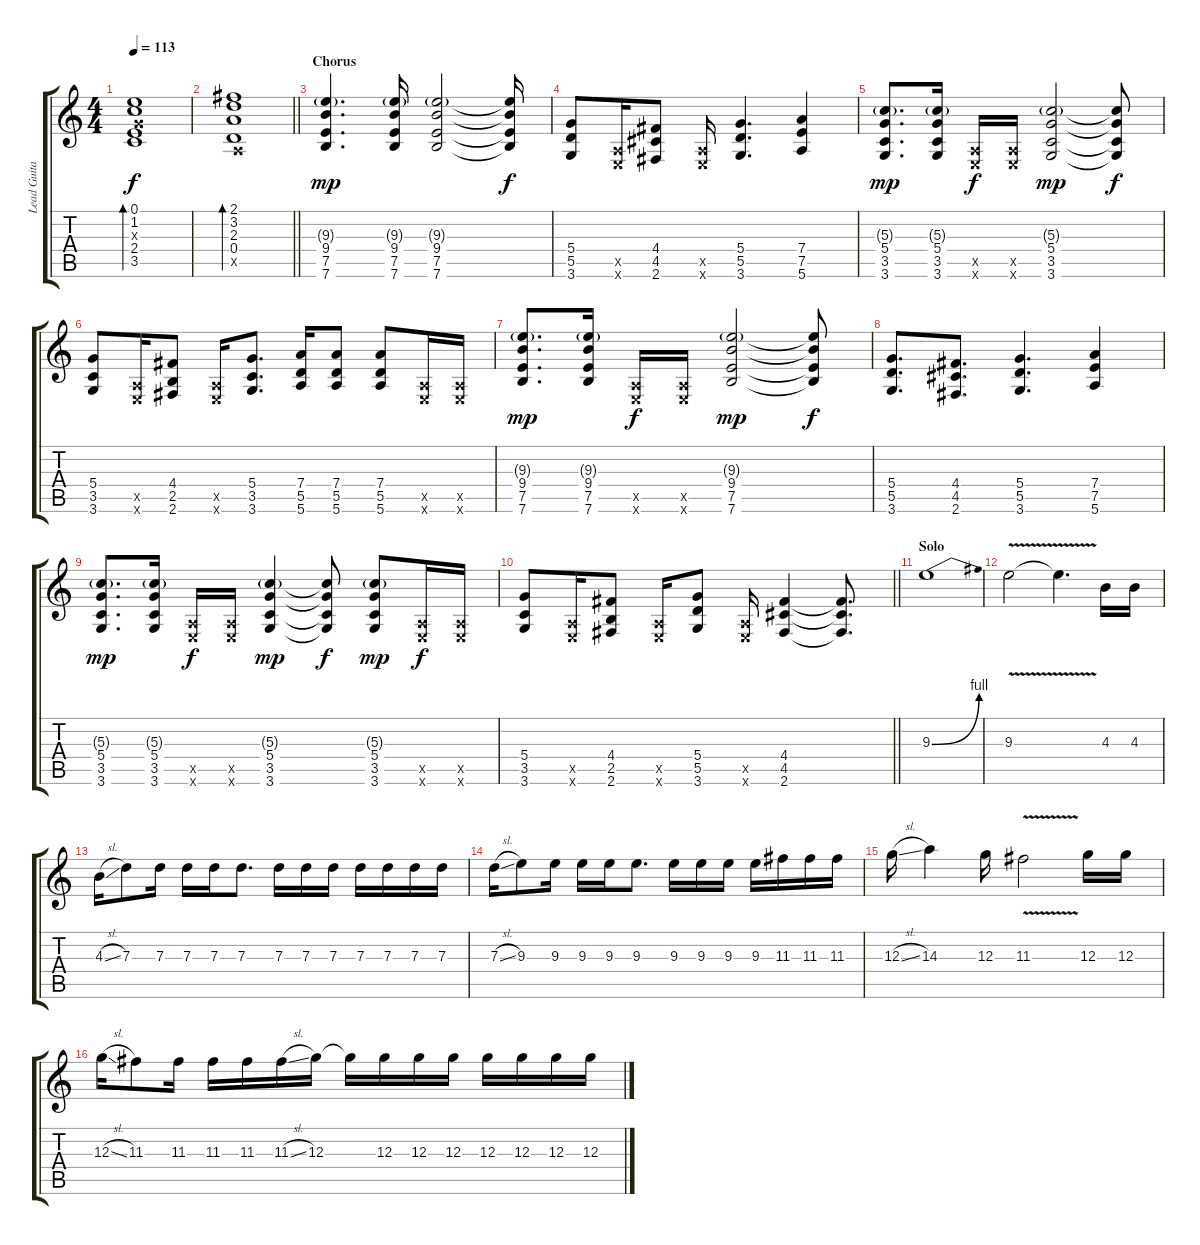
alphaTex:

\track ("Lead Guitar" "Lead Guita") {instrument electricguitarclean}
\staff {score tabs}
\tuning (E4 B3 G3 D3 A2 E2) {hide}
\ts (4 4)
\tempo 113
\clef g2
\ks c
(0.1 1.2 0.3{x} 2.4 3.5).1{bd 120 dy f} |
\barLineRight lightlight
(2.1 3.2 2.3 0.4 0.5{x}).1{bd 120} |
\section ("" "Chorus")
(9.3{g} 9.4 7.5 7.6).4{d dy mp volume 16 balance 0 instrument distortionguitar} (9.3{g} 9.4 7.5 7.6).16 (9.3{g} 9.4 7.5 7.6).2 (9.3{t} 9.4{t} 7.5{t} 7.6{t}).16{dy f} |
(5.4 5.5 3.6).8 (0.5{x} 0.6{x}).16 (4.4 4.5 2.6).8 (0.5{x} 0.6{x}).16 (5.4 5.5 3.6).4{d} (7.4 7.5 5.6).4 |
(5.3{g} 5.4 3.5 3.6).8{d dy mp} (5.3{g} 5.4 3.5 3.6).16 (0.5{x} 0.6{x}).16{dy f} (0.5{x} 0.6{x}).16 (5.3{g} 5.4 3.5 3.6).2{dy mp} (5.3{t} 5.4{t} 3.5{t} 3.6{t}).8{dy f} |
(5.4 3.5 3.6).8 (0.5{x} 0.6{x}).16 (4.4 2.5 2.6).8 (0.5{x} 0.6{x}).16 (5.4 3.5 3.6).8{d} (7.4 5.5 5.6).16 (7.4 5.5 5.6).8 (7.4 5.5 5.6).8 (0.5{x} 0.6{x}).16 (0.5{x} 0.6{x}).16 |
(9.3{g} 9.4 7.5 7.6).8{d dy mp} (9.3{g} 9.4 7.5 7.6).16 (0.5{x} 0.6{x}).16{dy f} (0.5{x} 0.6{x}).16 (9.3{g} 9.4 7.5 7.6).2{dy mp} (9.3{t} 9.4{t} 7.5{t} 7.6{t}).8{dy f} |
(5.4 5.5 3.6).8{d} (4.4 4.5 2.6).8{d} (5.4 5.5 3.6).4{d} (7.4 7.5 5.6).4 |
(5.3{g} 5.4 3.5 3.6).8{d dy mp} (5.3{g} 5.4 3.5 3.6).16 (0.5{x} 0.6{x}).16{dy f} (0.5{x} 0.6{x}).16 (5.3{g} 5.4 3.5 3.6).4{dy mp} (5.3{t} 5.4{t} 3.5{t} 3.6{t}).8{dy f} (5.3{g} 5.4 3.5 3.6).8{dy mp} (0.5{x} 0.6{x}).16{dy f} (0.5{x} 0.6{x}).16 |
\barLineRight lightlight
(5.4 3.5 3.6).8 (0.5{x} 0.6{x}).16 (4.4 2.5 2.6).8 (0.5{x} 0.6{x}).16 (5.4 5.5 3.6).8 (0.5{x} 0.6{x}).16 (4.4 4.5 2.6).4 (4.4{t} 4.5{t} 2.6{t}).8{d} |
\section ("" "Solo")
9.3{be (bend 0 0 60 4)}.1{volume 16 balance 8} |
9.3{v}.2 9.3{t}.4{d} 4.3.16 4.3.16 |
4.3{sl}.16 7.3.8 7.3.16 7.3.16 7.3.16 7.3.8{d} 7.3.16 7.3.16 7.3.16 7.3.16 7.3.16 7.3.16 7.3.16 |
7.3{sl}.16 9.3.8 9.3.16 9.3.16 9.3.16 9.3.8{d} 9.3.16 9.3.16 9.3.16 9.3.16 11.3.16 11.3.16 11.3.16 |
12.3{sl}.16 14.3.4 12.3.16 11.3{v}.2 12.3.16 12.3.16 |
12.3{sl}.16 11.3.8 11.3.16 11.3.16 11.3.16 11.3{sl}.16 12.3.16 12.3{t}.16 12.3.16 12.3.16 12.3.16 12.3.16 12.3.16 12.3.16 12.3.16
